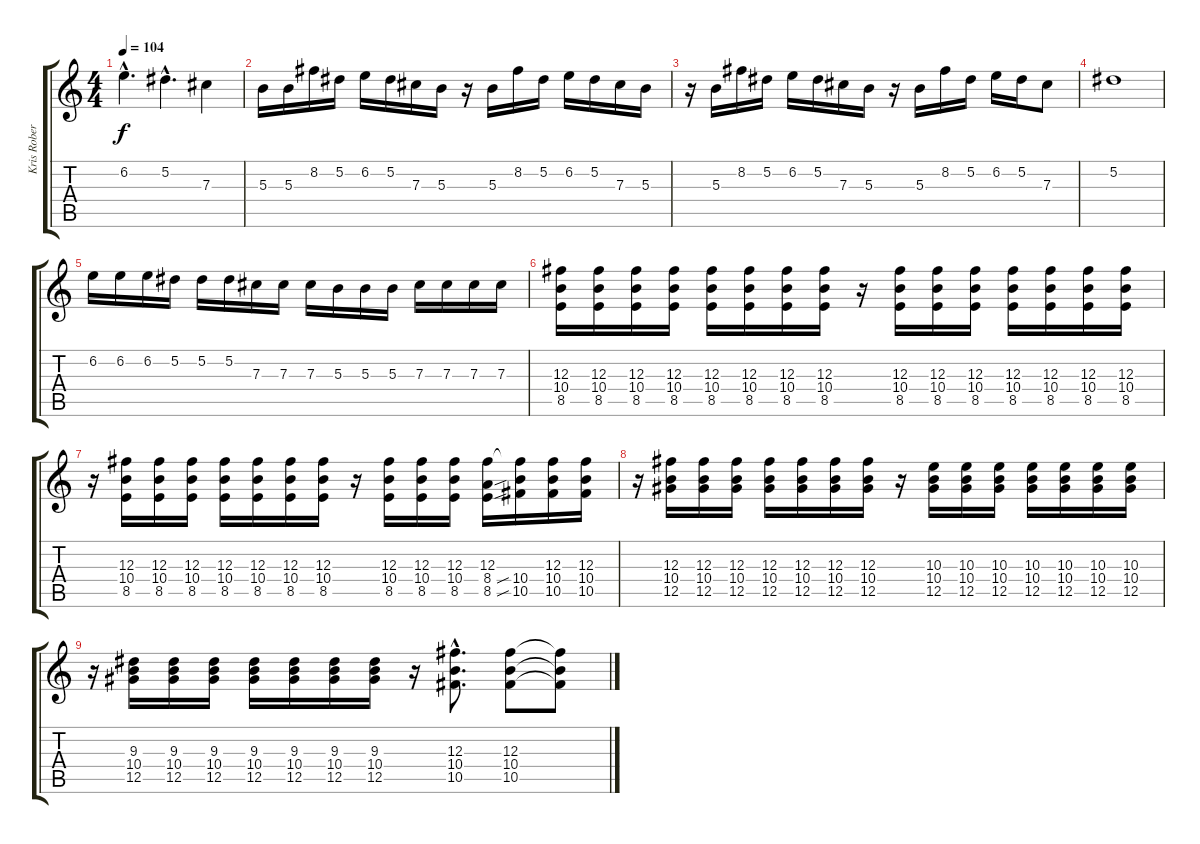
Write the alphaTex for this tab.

\track ("Kris Roberts " "Kris Rober") {instrument overdrivenguitar}
\staff {score tabs}
\tuning (Eb4 Bb3 Gb3 Db3 Ab2 Db2) {hide}
\ts (4 4)
\tempo 104
\clef g2
\ks c
6.2{hac}.4{d dy f} 5.2{hac}.4{d} 7.3.4 |
5.3.16 5.3.16 8.2.16 5.2.16 6.2.16 5.2.16 7.3.16 5.3.16 r.16 5.3.16 8.2.16 5.2.16 6.2.16 5.2.16 7.3.16 5.3.16 |
r.16 5.3.16 8.2.16 5.2.16 6.2.16 5.2.16 7.3.16 5.3.16 r.16 5.3.16 8.2.16 5.2.16 6.2.16 5.2.16 7.3.8 |
5.2.1 |
6.2.16 6.2.16 6.2.16 5.2.16 5.2.16 5.2.16 7.3.16 7.3.16 7.3.16 5.3.16 5.3.16 5.3.16 7.3.16 7.3.16 7.3.16 7.3.16 |
(12.3 10.4 8.5).16{instrument electricguitarmuted} (12.3 10.4 8.5).16 (12.3 10.4 8.5).16 (12.3 10.4 8.5).16 (12.3 10.4 8.5).16 (12.3 10.4 8.5).16 (12.3 10.4 8.5).16 (12.3 10.4 8.5).16 r.16 (12.3 10.4 8.5).16 (12.3 10.4 8.5).16 (12.3 10.4 8.5).16 (12.3 10.4 8.5).16 (12.3 10.4 8.5).16 (12.3 10.4 8.5).16 (12.3 10.4 8.5).16 |
r.16 (12.3 10.4 8.5).16 (12.3 10.4 8.5).16 (12.3 10.4 8.5).16 (12.3 10.4 8.5).16 (12.3 10.4 8.5).16 (12.3 10.4 8.5).16 (12.3 10.4 8.5).16 r.16 (12.3 10.4 8.5).16 (12.3 10.4 8.5).16 (12.3 10.4 8.5).16 (12.3 8.4{sou} 8.5{sou}).16 (12.3{t} 10.4 10.5).16 (12.3 10.4 10.5).16 (12.3 10.4 10.5).16 |
r.16 (12.3 10.4 12.5).16 (12.3 10.4 12.5).16 (12.3 10.4 12.5).16 (12.3 10.4 12.5).16 (12.3 10.4 12.5).16 (12.3 10.4 12.5).16 (12.3 10.4 12.5).16 r.16 (10.3 10.4 12.5).16 (10.3 10.4 12.5).16 (10.3 10.4 12.5).16 (10.3 10.4 12.5).16 (10.3 10.4 12.5).16 (10.3 10.4 12.5).16 (10.3 10.4 12.5).16 |
r.16 (9.3 10.4 12.5).16 (9.3 10.4 12.5).16 (9.3 10.4 12.5).16 (9.3 10.4 12.5).16 (9.3 10.4 12.5).16 (9.3 10.4 12.5).16 (9.3 10.4 12.5).16 r.16 (12.3{hac} 10.4{hac} 10.5{hac}).8{d} (12.3 10.4 10.5).8 (12.3{t} 10.4{t} 10.5{t}).8
